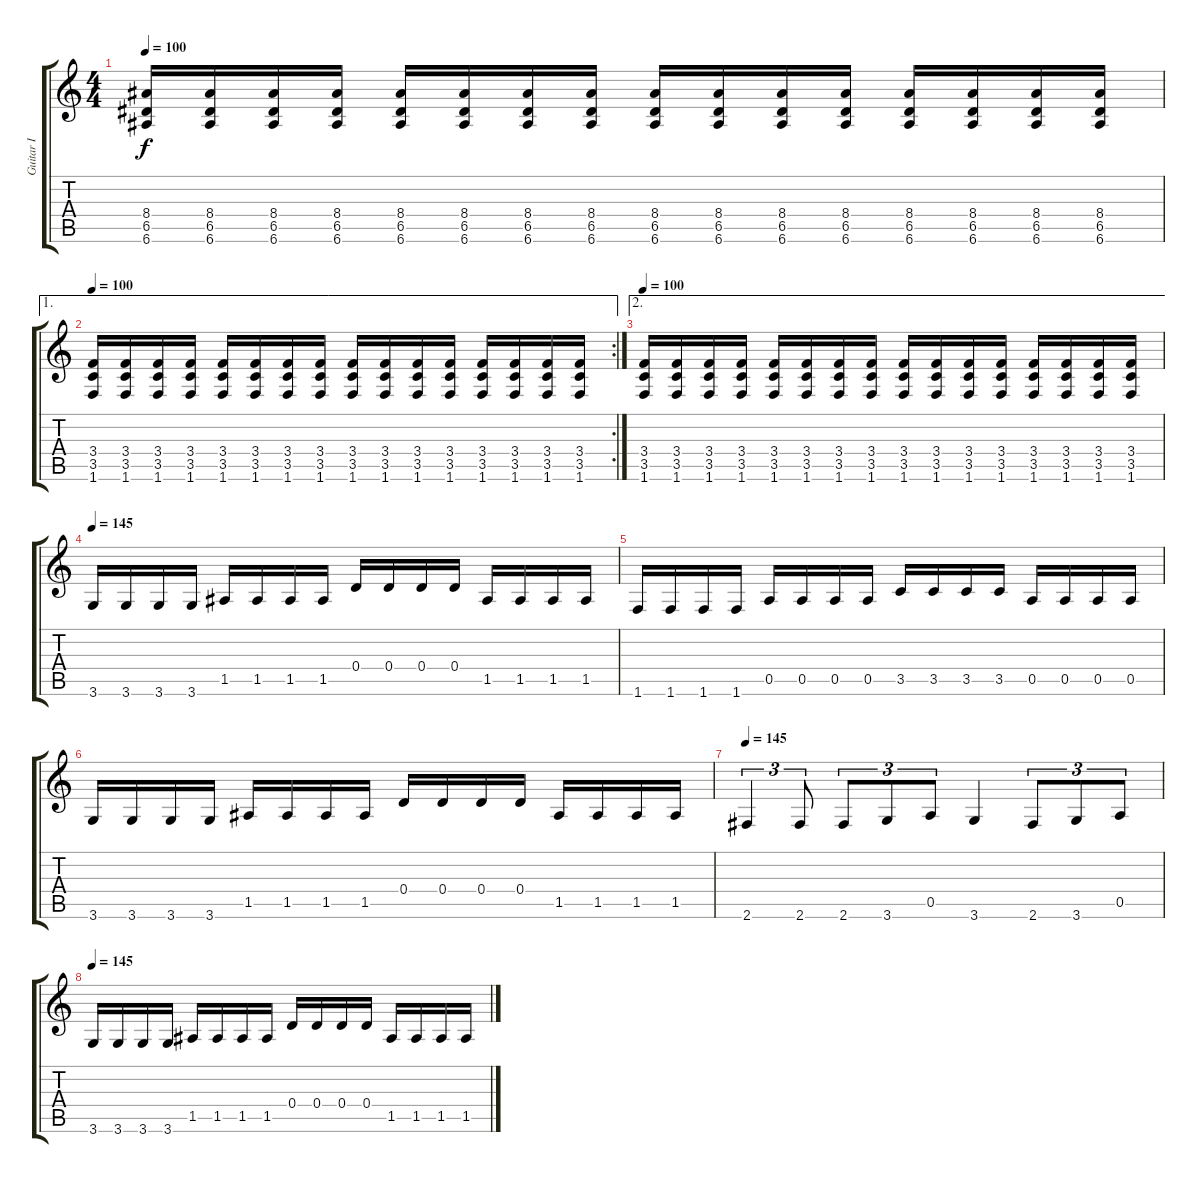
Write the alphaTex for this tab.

\track ("Guitar I" "Guitar I") {instrument distortionguitar}
\staff {score tabs}
\tuning (E4 B3 G3 D3 A2 E2) {hide}
\ts (4 4)
\tempo 100
\clef g2
\ks c
(8.4 6.5 6.6).16{dy f} (8.4 6.5 6.6).16 (8.4 6.5 6.6).16 (8.4 6.5 6.6).16 (8.4 6.5 6.6).16 (8.4 6.5 6.6).16 (8.4 6.5 6.6).16 (8.4 6.5 6.6).16 (8.4 6.5 6.6).16 (8.4 6.5 6.6).16 (8.4 6.5 6.6).16 (8.4 6.5 6.6).16 (8.4 6.5 6.6).16 (8.4 6.5 6.6).16 (8.4 6.5 6.6).16 (8.4 6.5 6.6).16 |
\ae 1
\rc 2
\tempo 100
(3.4 3.5 1.6).16 (3.4 3.5 1.6).16 (3.4 3.5 1.6).16 (3.4 3.5 1.6).16 (3.4 3.5 1.6).16 (3.4 3.5 1.6).16 (3.4 3.5 1.6).16 (3.4 3.5 1.6).16 (3.4 3.5 1.6).16 (3.4 3.5 1.6).16 (3.4 3.5 1.6).16 (3.4 3.5 1.6).16 (3.4 3.5 1.6).16 (3.4 3.5 1.6).16 (3.4 3.5 1.6).16 (3.4 3.5 1.6).16 |
\ae 2
\tempo 100
(3.4 3.5 1.6).16{volume 15} (3.4 3.5 1.6).16 (3.4 3.5 1.6).16 (3.4 3.5 1.6).16 (3.4 3.5 1.6).16 (3.4 3.5 1.6).16 (3.4 3.5 1.6).16 (3.4 3.5 1.6).16 (3.4 3.5 1.6).16 (3.4 3.5 1.6).16 (3.4 3.5 1.6).16 (3.4 3.5 1.6).16 (3.4 3.5 1.6).16 (3.4 3.5 1.6).16 (3.4 3.5 1.6).16 (3.4 3.5 1.6).16 |
\tempo 145
3.6.16{volume 16} 3.6.16 3.6.16 3.6.16 1.5.16 1.5.16 1.5.16 1.5.16 0.4.16 0.4.16 0.4.16 0.4.16 1.5.16 1.5.16 1.5.16 1.5.16 |
1.6.16 1.6.16 1.6.16 1.6.16 0.5.16 0.5.16 0.5.16 0.5.16 3.5.16 3.5.16 3.5.16 3.5.16 0.5.16 0.5.16 0.5.16 0.5.16 |
3.6.16 3.6.16 3.6.16 3.6.16 1.5.16 1.5.16 1.5.16 1.5.16 0.4.16 0.4.16 0.4.16 0.4.16 1.5.16 1.5.16 1.5.16 1.5.16 |
\tempo 145
2.6.4{tu (3 2)} 2.6.8{tu (3 2)} 2.6.8{tu (3 2)} 3.6.8{tu (3 2)} 0.5.8{tu (3 2)} 3.6.4 2.6.8{tu (3 2)} 3.6.8{tu (3 2)} 0.5.8{tu (3 2)} |
\tempo 145
3.6.16 3.6.16 3.6.16 3.6.16 1.5.16 1.5.16 1.5.16 1.5.16 0.4.16 0.4.16 0.4.16 0.4.16 1.5.16 1.5.16 1.5.16 1.5.16
